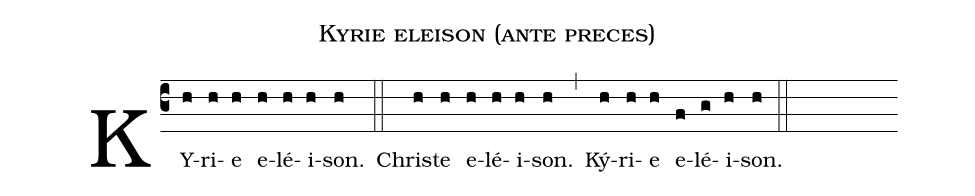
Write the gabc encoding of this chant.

name: Kyrie eleison (ante preces);
%%
(c3)
KY(h)ri(h)e(h) e(h)lé(h)i(h)son.(h) (::)
Chris(h)te(h) e(h)lé(h)i(h)son.(h) (,)
Ký(h)ri(h)e(h) e(f)lé(g)i(h)son.(h) (::)
